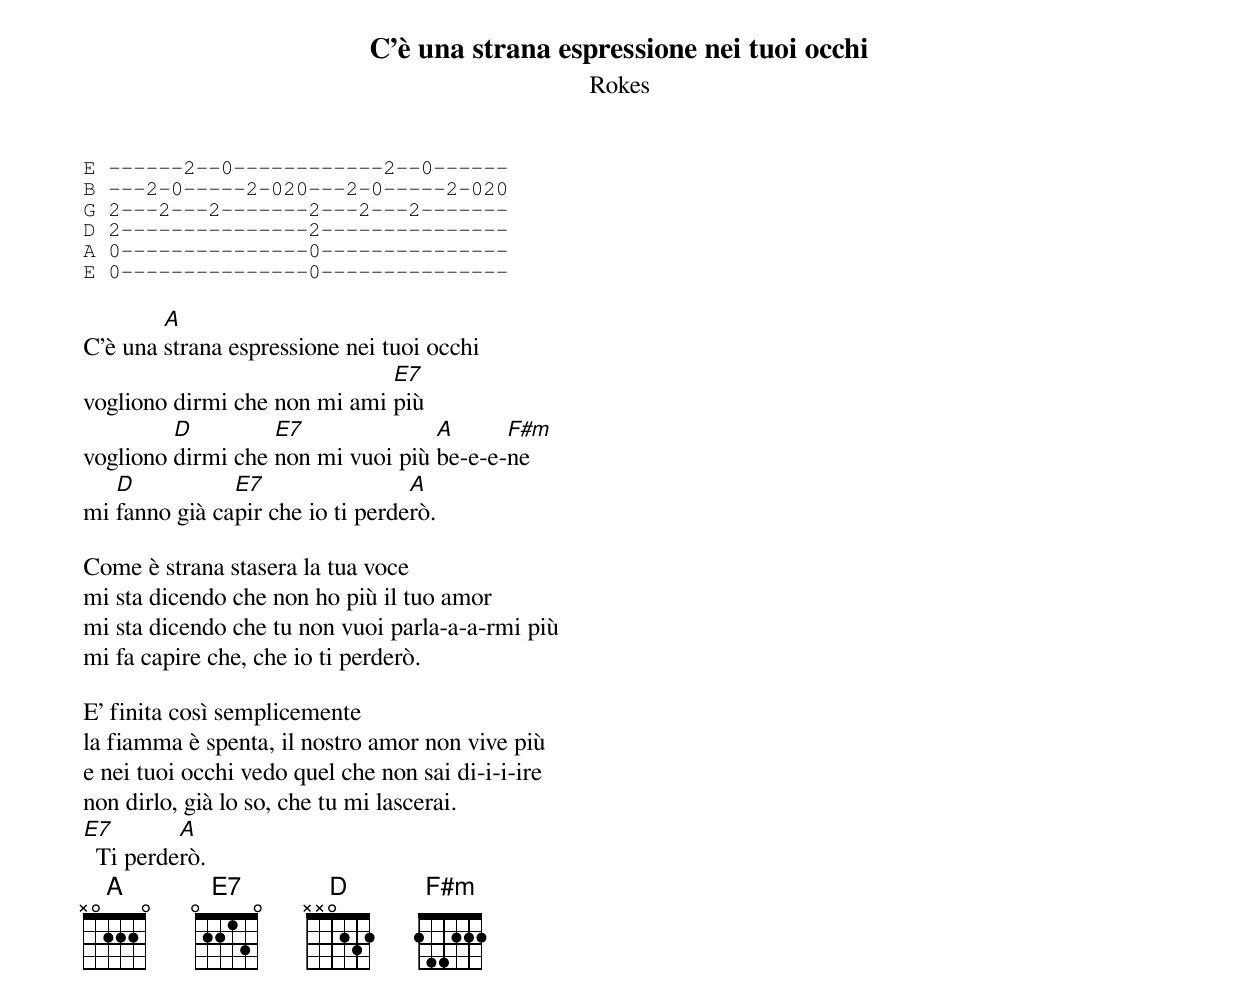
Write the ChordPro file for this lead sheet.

{title: C'è una strana espressione nei tuoi occhi}
{subtitle: Rokes}

{sot}
E ------2--0------------2--0------
B ---2-0-----2-020---2-0-----2-020
G 2---2---2-------2---2---2-------
D 2---------------2---------------
A 0---------------0---------------
E 0---------------0---------------
{eot}

C'è una [A]strana espressione nei tuoi occhi
vogliono dirmi che non mi ami [E7]più
vogliono [D]dirmi che [E7]non mi vuoi più [A]be-e-e-[F#m]ne
mi [D]fanno già ca[E7]pir che io ti perde[A]rò.

Come è strana stasera la tua voce
mi sta dicendo che non ho più il tuo amor
mi sta dicendo che tu non vuoi parla-a-a-rmi più
mi fa capire che, che io ti perderò.

E' finita così semplicemente
la fiamma è spenta, il nostro amor non vive più
e nei tuoi occhi vedo quel che non sai di-i-i-ire
non dirlo, già lo so, che tu mi lascerai.
[E7]  Ti perde[A]rò.
